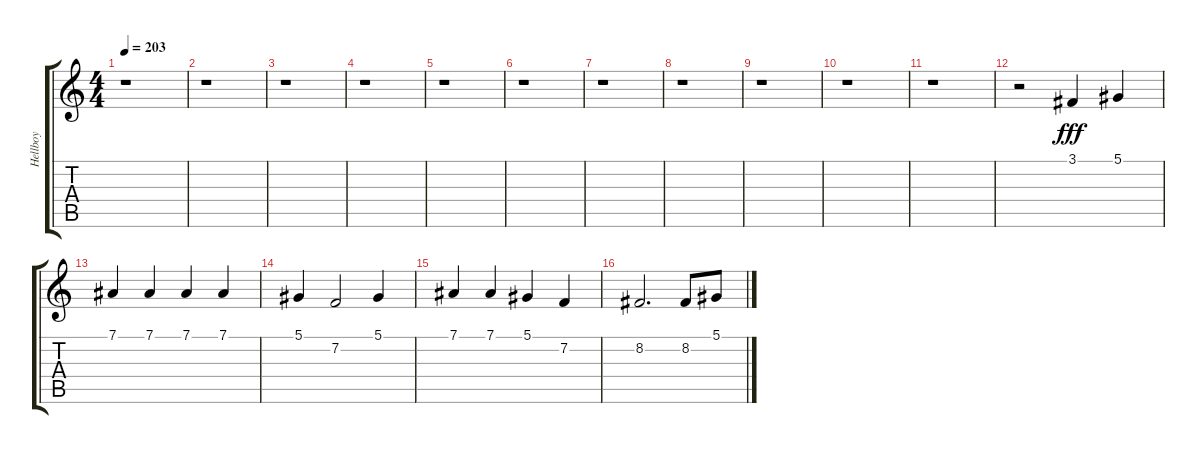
\track ("Hellboy" "Hellboy") {instrument fx5brightness}
\staff {score tabs}
\tuning (Eb4 Bb3 Gb3 Db3 Ab2 Eb2) {hide}
\ts (4 4)
\tempo 203
\clef g2
\ks c
r.1{dy fff} |
r.1 |
r.1 |
r.1 |
r.1 |
r.1 |
r.1 |
r.1 |
r.1 |
r.1 |
r.1 |
r.2 3.1.4 5.1.4 |
7.1.4 7.1.4 7.1.4 7.1.4 |
5.1.4 7.2.2 5.1.4 |
7.1.4 7.1.4 5.1.4 7.2.4 |
8.2.2{d} 8.2.8 5.1.8
